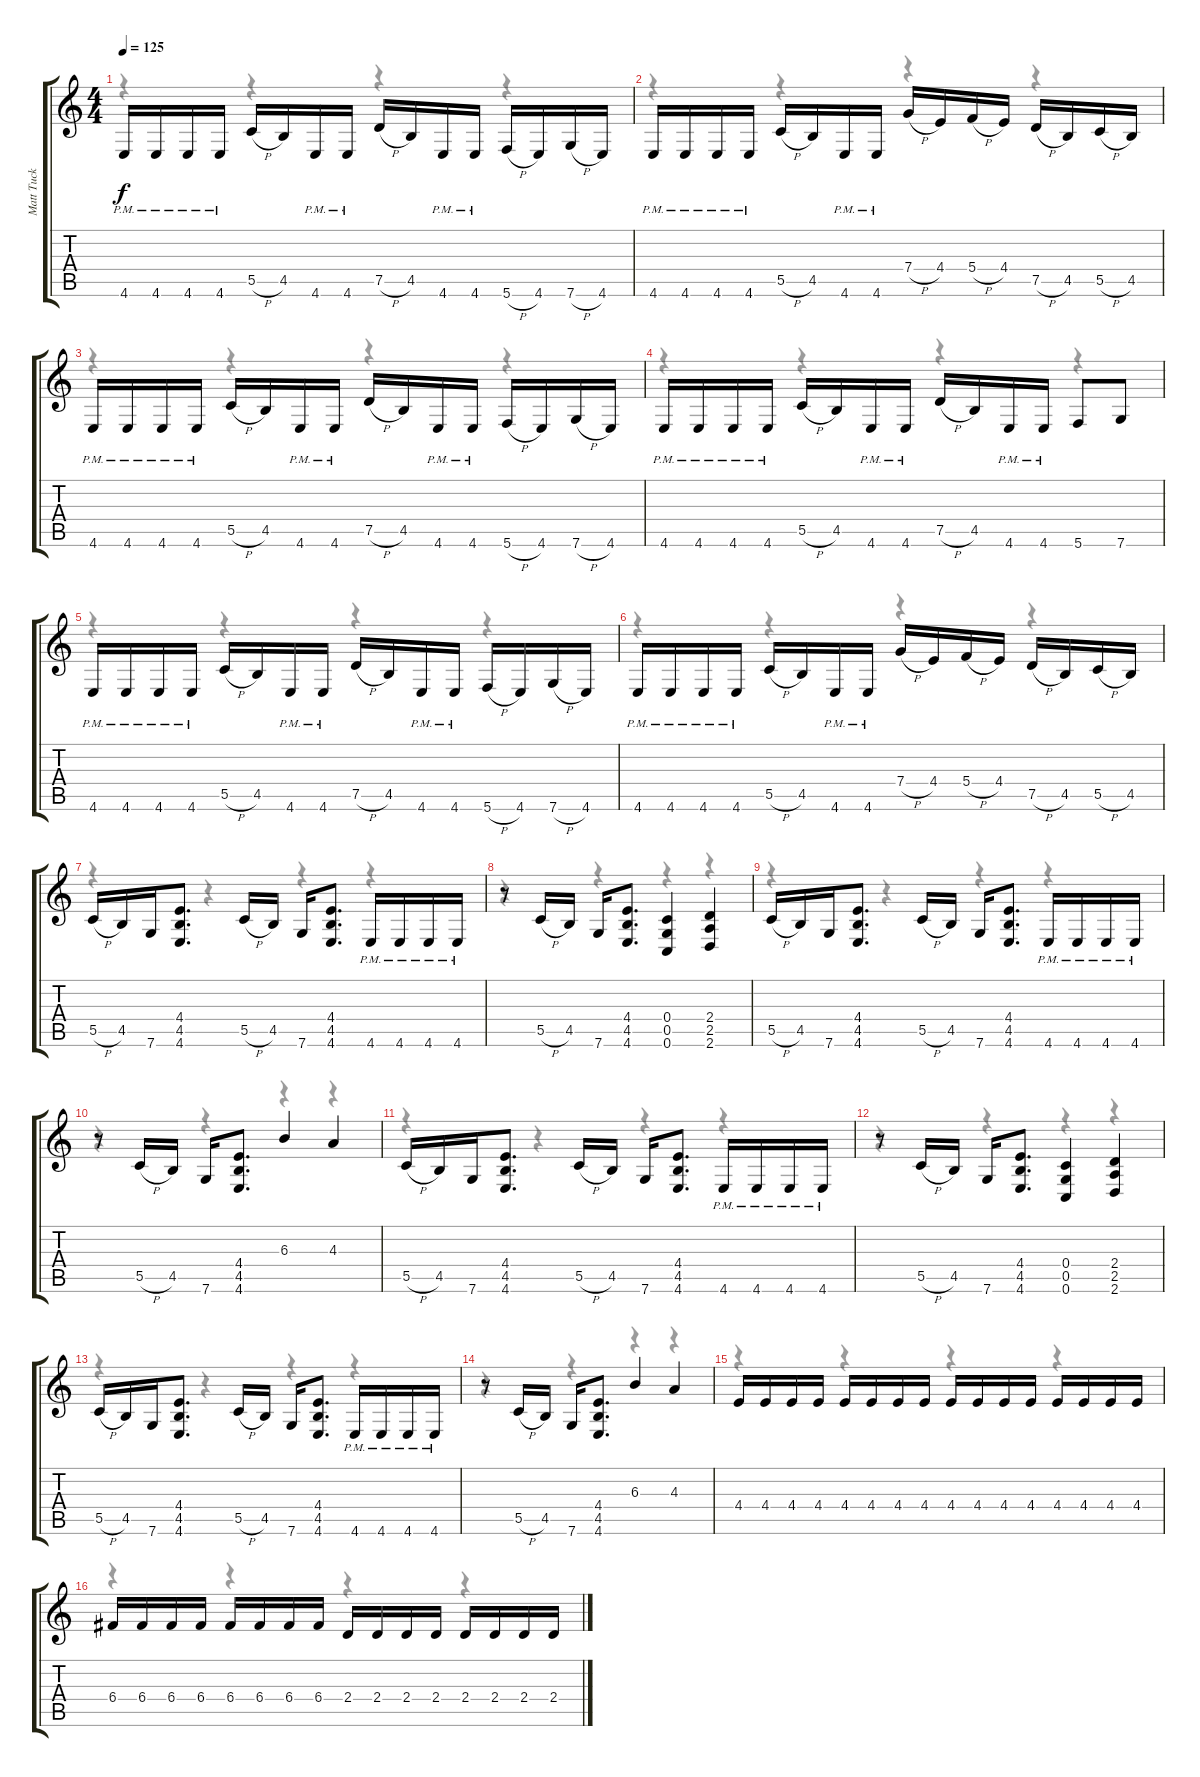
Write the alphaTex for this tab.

\track ("Matt Tuck" "Matt Tuck") {instrument distortionguitar}
\staff {score tabs}
\tuning (D4 A3 F3 C3 G2 C2) {hide}
\voice
\ts (4 4)
\tempo 125
\clef g2
\ks c
4.6{pm}.16{dy f} 4.6{pm}.16 4.6{pm}.16 4.6{pm}.16 5.5{h}.16 4.5.16 4.6{pm}.16 4.6{pm}.16 7.5{h}.16 4.5.16 4.6{pm}.16 4.6{pm}.16 5.6{h}.16 4.6.16 7.6{h}.16 4.6.16 |
4.6{pm}.16 4.6{pm}.16 4.6{pm}.16 4.6{pm}.16 5.5{h}.16 4.5.16 4.6{pm}.16 4.6{pm}.16 7.4{h}.16 4.4.16 5.4{h}.16 4.4.16 7.5{h}.16 4.5.16 5.5{h}.16 4.5.16 |
4.6{pm}.16 4.6{pm}.16 4.6{pm}.16 4.6{pm}.16 5.5{h}.16 4.5.16 4.6{pm}.16 4.6{pm}.16 7.5{h}.16 4.5.16 4.6{pm}.16 4.6{pm}.16 5.6{h}.16 4.6.16 7.6{h}.16 4.6.16 |
4.6{pm}.16 4.6{pm}.16 4.6{pm}.16 4.6{pm}.16 5.5{h}.16 4.5.16 4.6{pm}.16 4.6{pm}.16 7.5{h}.16 4.5.16 4.6{pm}.16 4.6{pm}.16 5.6.8 7.6.8 |
4.6{pm}.16 4.6{pm}.16 4.6{pm}.16 4.6{pm}.16 5.5{h}.16 4.5.16 4.6{pm}.16 4.6{pm}.16 7.5{h}.16 4.5.16 4.6{pm}.16 4.6{pm}.16 5.6{h}.16 4.6.16 7.6{h}.16 4.6.16 |
4.6{pm}.16 4.6{pm}.16 4.6{pm}.16 4.6{pm}.16 5.5{h}.16 4.5.16 4.6{pm}.16 4.6{pm}.16 7.4{h}.16 4.4.16 5.4{h}.16 4.4.16 7.5{h}.16 4.5.16 5.5{h}.16 4.5.16 |
5.5{h}.16 4.5.16 7.6.16 (4.4 4.5 4.6).8{d} 5.5{h}.16 4.5.16 7.6.16 (4.4 4.5 4.6).8{d} 4.6{pm}.16 4.6{pm}.16 4.6{pm}.16 4.6{pm}.16 |
r.8 5.5{h}.16 4.5.16 7.6.16 (4.4 4.5 4.6).8{d} (0.4 0.5 0.6).4 (2.4 2.5 2.6).4 |
5.5{h}.16 4.5.16 7.6.16 (4.4 4.5 4.6).8{d} 5.5{h}.16 4.5.16 7.6.16 (4.4 4.5 4.6).8{d} 4.6{pm}.16 4.6{pm}.16 4.6{pm}.16 4.6{pm}.16 |
r.8 5.5{h}.16 4.5.16 7.6.16 (4.4 4.5 4.6).8{d} 6.3.4 4.3.4 |
5.5{h}.16 4.5.16 7.6.16 (4.4 4.5 4.6).8{d} 5.5{h}.16 4.5.16 7.6.16 (4.4 4.5 4.6).8{d} 4.6{pm}.16 4.6{pm}.16 4.6{pm}.16 4.6{pm}.16 |
r.8 5.5{h}.16 4.5.16 7.6.16 (4.4 4.5 4.6).8{d} (0.4 0.5 0.6).4 (2.4 2.5 2.6).4 |
5.5{h}.16 4.5.16 7.6.16 (4.4 4.5 4.6).8{d} 5.5{h}.16 4.5.16 7.6.16 (4.4 4.5 4.6).8{d} 4.6{pm}.16 4.6{pm}.16 4.6{pm}.16 4.6{pm}.16 |
r.8 5.5{h}.16 4.5.16 7.6.16 (4.4 4.5 4.6).8{d} 6.3.4 4.3.4 |
4.4.16 4.4.16 4.4.16 4.4.16 4.4.16 4.4.16 4.4.16 4.4.16 4.4.16 4.4.16 4.4.16 4.4.16 4.4.16 4.4.16 4.4.16 4.4.16 |
6.4.16 6.4.16 6.4.16 6.4.16 6.4.16 6.4.16 6.4.16 6.4.16 2.4.16 2.4.16 2.4.16 2.4.16 2.4.16 2.4.16 2.4.16 2.4.16
\voice
\clef g2
\ottava regular
\simile none
\ks c
r.4{dy f} r.4 r.4 r.4 |
r.4 r.4 r.4 r.4 |
r.4 r.4 r.4 r.4 |
r.4 r.4 r.4 r.4 |
r.4 r.4 r.4 r.4 |
r.4 r.4 r.4 r.4 |
r.4 r.4 r.4 r.4 |
r.4 r.4 r.4 r.4 |
r.4 r.4 r.4 r.4 |
r.4 r.4 r.4 r.4 |
r.4 r.4 r.4 r.4 |
r.4 r.4 r.4 r.4 |
r.4 r.4 r.4 r.4 |
r.4 r.4 r.4 r.4 |
r.4 r.4 r.4 r.4 |
r.4 r.4 r.4 r.4
